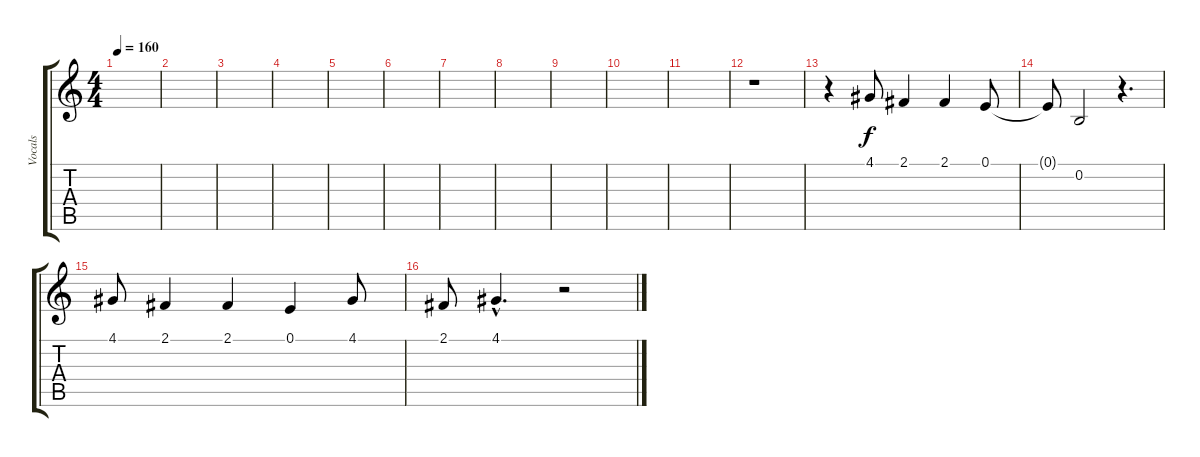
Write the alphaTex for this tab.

\track ("Vocals" "Vocals") {instrument lead1square}
\staff {score tabs}
\tuning (E4 B3 G3 D3 A2 E2) {hide}
\ts (4 4)
\tempo 160
\clef g2
\ks c
|
|
|
|
|
|
|
|
|
|
|
r.1 |
r.4 4.1.8 2.1.4 2.1.4 0.1.8 |
0.1{t}.8 0.2.2 r.4{d} |
4.1.8 2.1.4 2.1.4 0.1.4 4.1.8 |
2.1.8 4.1{hac}.4{d} r.2
